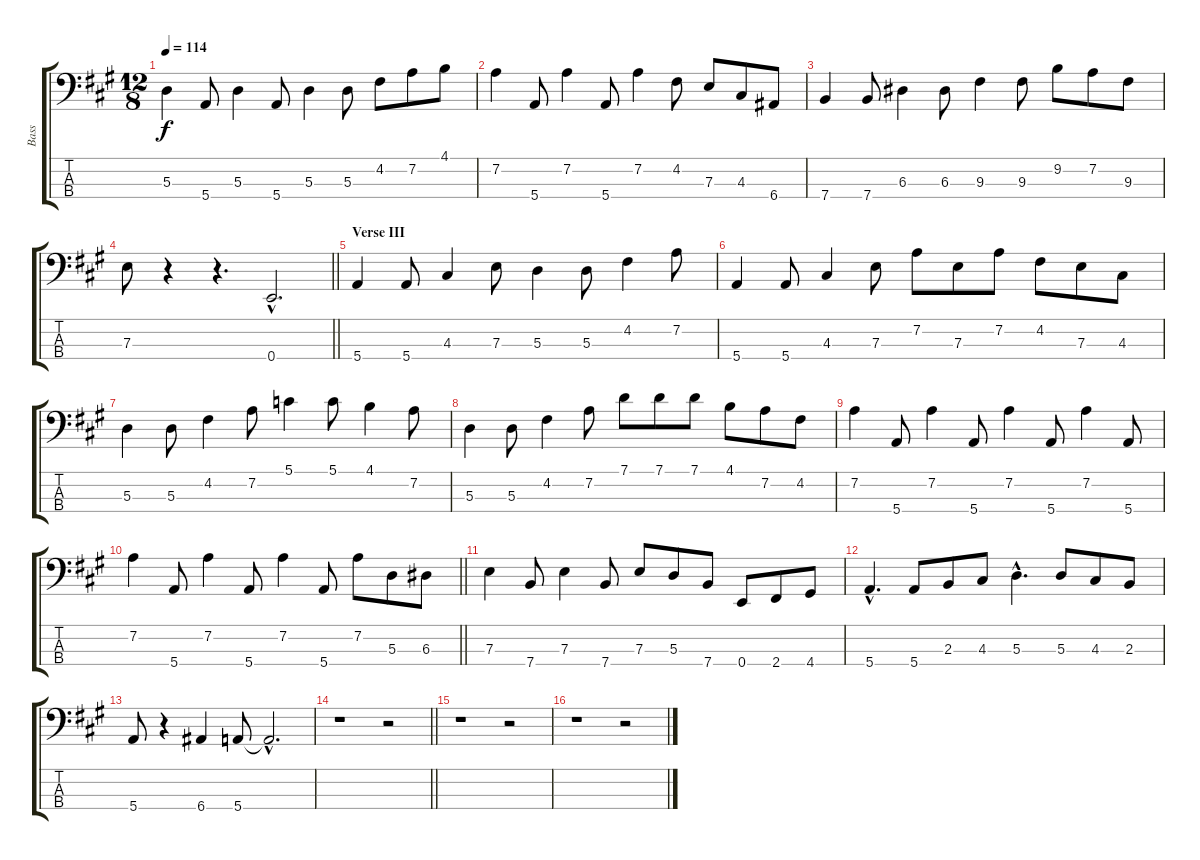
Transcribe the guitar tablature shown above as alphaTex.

\track ("Bass" "Bass") {instrument acousticguitarnylon}
\staff {score tabs}
\tuning (G2 D2 A1 E1) {hide}
\ts (12 8)
\tempo 114
\clef f4
\ks a
5.3.4{dy f} 5.4.8 5.3.4 5.4.8 5.3.4 5.3.8 4.2.8 7.2.8 4.1.8 |
7.2.4 5.4.8 7.2.4 5.4.8 7.2.4 4.2.8 7.3.8 4.3.8 6.4.8 |
7.4.4 7.4.8 6.3.4 6.3.8 9.3.4 9.3.8 9.2.8 7.2.8 9.3.8 |
\barLineRight lightlight
7.3.8 r.4 r.4{d} 0.4{hac}.2{d} |
\section ("" "Verse III")
5.4.4 5.4.8 4.3.4 7.3.8 5.3.4 5.3.8 4.2.4 7.2.8 |
5.4.4 5.4.8 4.3.4 7.3.8 7.2.8 7.3.8 7.2.8 4.2.8 7.3.8 4.3.8 |
5.3.4 5.3.8 4.2.4 7.2.8 5.1.4 5.1.8 4.1.4 7.2.8 |
5.3.4 5.3.8 4.2.4 7.2.8 7.1.8 7.1.8 7.1.8 4.1.8 7.2.8 4.2.8 |
7.2.4 5.4.8 7.2.4 5.4.8 7.2.4 5.4.8 7.2.4 5.4.8 |
\barLineRight lightlight
7.2.4 5.4.8 7.2.4 5.4.8 7.2.4 5.4.8 7.2.8 5.3.8 6.3.8 |
7.3.4 7.4.8 7.3.4 7.4.8 7.3.8 5.3.8 7.4.8 0.4.8 2.4.8 4.4.8 |
5.4{hac}.4{d} 5.4.8 2.3.8 4.3.8 5.3{hac}.4{d} 5.3.8 4.3.8 2.3.8 |
5.4.8 r.4 6.4.4 5.4.8 5.4{hac t}.2{d} |
\barLineRight lightlight
r.1 r.2 |
r.1 r.2 |
r.1 r.2
